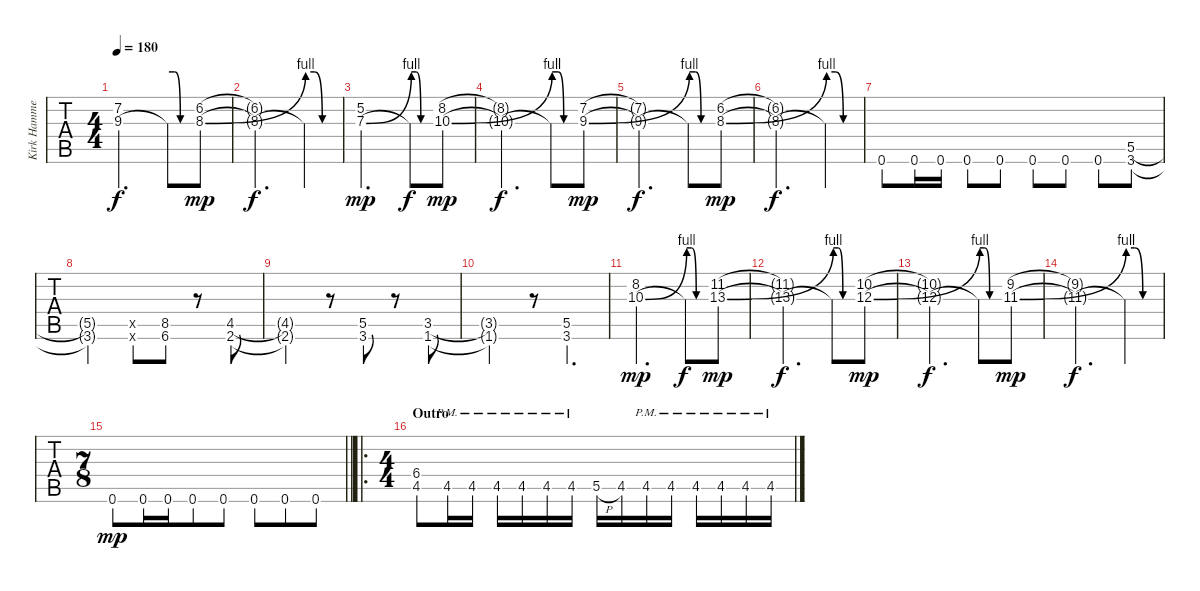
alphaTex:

\track ("Kirk Hammet" "Kirk Hamme") {instrument distortionguitar}
\staff {tabs}
\tuning (E4 B3 G3 D3 A2 E2) {hide}
\ts (4 4)
\tempo 180
\clef g2
\ks c
(7.2{t} 9.3{t}).2{d dy f} 9.3{be (custom 0 4 15 4 30 0 60 0) t}.8 (6.2 8.3{be (bend 0 0 60 4)}).8{dy mp} |
(6.2{t} 8.3{t}).2{d dy f} 8.3{be (custom 0 4 15 4 30 0 60 0) t}.4 |
(5.2 7.3{be (bend 0 0 60 4)}).2{d dy mp} 7.3{be (custom 0 4 15 4 30 0 60 0) t}.8{dy f} (8.2 10.3{be (bend 0 0 60 4)}).8{dy mp} |
(8.2{t} 10.3{t}).2{d dy f} 10.3{be (custom 0 4 15 4 30 0 60 0) t}.8 (7.2 9.3{be (bend 0 0 60 4)}).8{dy mp} |
(7.2{t} 9.3{t}).2{d dy f} 9.3{be (custom 0 4 15 4 30 0 60 0) t}.8 (6.2 8.3{be (bend 0 0 60 4)}).8{dy mp} |
(6.2{t} 8.3{t}).2{d dy f} 8.3{be (custom 0 4 15 4 30 0 60 0) t}.4 |
0.6.8 0.6.16 0.6.16 0.6.8 0.6.8 0.6.8 0.6.8 0.6.8 (5.5 3.6).8 |
(5.5{t} 3.6{t}).2 (5.5{x} 3.6{x}).8 (8.5 6.6).8 r.8 (4.5 2.6).8 |
(4.5{t} 2.6{t}).2 r.8 (5.5 3.6).8 r.8 (3.5 1.6).8 |
(3.5{t} 1.6{t}).2 r.8 (5.5 3.6).4{d} |
(8.2 10.3{be (bend 0 0 60 4)}).2{d dy mp} 10.3{be (custom 0 4 15 4 30 0 60 0) t}.8{dy f} (11.2 13.3{be (bend 0 0 60 4)}).8{dy mp} |
(11.2{t} 13.3{t}).2{d dy f} 13.3{be (custom 0 4 15 4 30 0 60 0) t}.8 (10.2 12.3{be (bend 0 0 60 4)}).8{dy mp} |
(10.2{t} 12.3{t}).2{d dy f} 12.3{be (custom 0 4 15 4 30 0 60 0) t}.8 (9.2 11.3{be (bend 0 0 60 4)}).8{dy mp} |
(9.2{t} 11.3{t}).2{d dy f} 11.3{be (custom 0 4 15 4 30 0 60 0) t}.4 |
\ts (7 8)
\barLineRight lightlight
0.6.8{dy mp} 0.6.16 0.6.16 0.6.8 0.6.8 0.6.8 0.6.8 0.6.8 |
\ro
\ts (4 4)
\section ("" "Outro")
(6.4 4.5).8 4.5{pm}.16 4.5{pm}.16 4.5{pm}.16 4.5{pm}.16 4.5{pm}.16 4.5{pm}.16 5.5{h}.16 4.5.16 4.5{pm}.16 4.5{pm}.16 4.5{pm}.16 4.5{pm}.16 4.5{pm}.16 4.5{pm}.16
